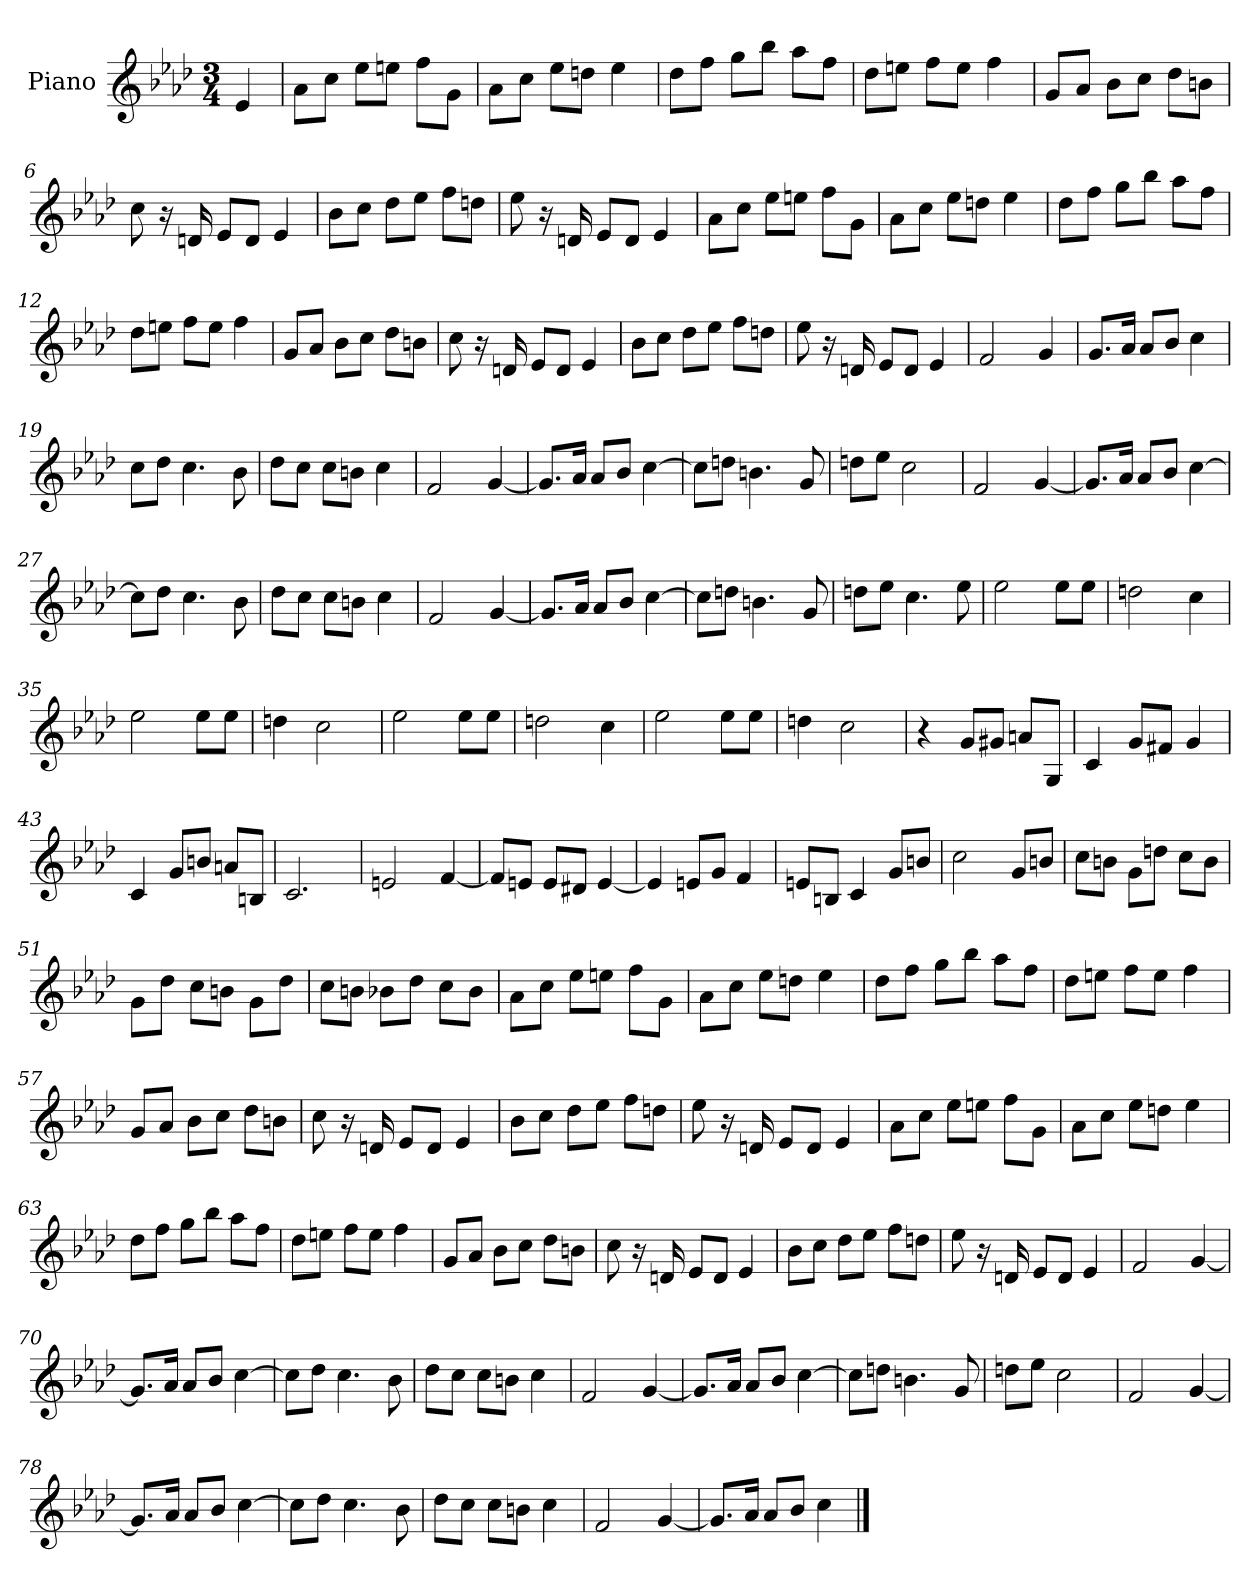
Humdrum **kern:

**kern
*part1
*staff1
*I"Piano
*I'Pno
*k[b-e-a-d-]
*A-:
*M3/4
=
4e-
=1
8a-L
8ccJ
8ee-L
8eenJ
8ffL
8gJ
=2
8a-L
8ccJ
8ee-L
8ddnJ
4ee-
=3
8dd-L
8ffJ
8ggL
8bb-J
8aa-L
8ffJ
=4
8dd-L
8eenJ
8ffL
8eeJ
4ff
=5
8gL
8a-J
8b-L
8ccJ
8dd-L
8bnJ
=6
8cc
16r
16dn
8e-L
8dJ
4e-
=7
8b-L
8ccJ
8dd-L
8ee-J
8ffL
8ddnJ
=8
8ee-
16r
16dn
8e-L
8dJ
4e-
=9
8a-L
8ccJ
8ee-L
8eenJ
8ffL
8gJ
=10
8a-L
8ccJ
8ee-L
8ddnJ
4ee-
=11
8dd-L
8ffJ
8ggL
8bb-J
8aa-L
8ffJ
=12
8dd-L
8eenJ
8ffL
8eeJ
4ff
=13
8gL
8a-J
8b-L
8ccJ
8dd-L
8bnJ
=14
8cc
16r
16dn
8e-L
8dJ
4e-
=15
8b-L
8ccJ
8dd-L
8ee-J
8ffL
8ddnJ
=16
8ee-
16r
16dn
8e-L
8dJ
4e-
=17
2f
4g
=18
8.gL
16a-Jk
8a-L
8b-J
4cc
=19
8ccL
8dd-J
4.cc
8b-
=20
8dd-L
8ccJ
8ccL
8bnJ
4cc
=21
2f
[4g
=22
8.gL]
16a-Jk
8a-L
8b-J
[4cc
=23
8ccL]
8ddnJ
4.bn
8g
=24
8ddnL
8ee-J
2cc
=25
2f
[4g
=26
8.gL]
16a-Jk
8a-L
8b-J
[4cc
=27
8ccL]
8dd-J
4.cc
8b-
=28
8dd-L
8ccJ
8ccL
8bnJ
4cc
=29
2f
[4g
=30
8.gL]
16a-Jk
8a-L
8b-J
[4cc
=31
8ccL]
8ddnJ
4.bn
8g
=32
8ddnL
8ee-J
4.cc
8ee-
=33
2ee-
8ee-L
8ee-J
=34
2ddn
4cc
=35
2ee-
8ee-L
8ee-J
=36
4ddn
2cc
=37
2ee-
8ee-L
8ee-J
=38
2ddn
4cc
=39
2ee-
8ee-L
8ee-J
=40
4ddn
2cc
=41
4r
8gL
8g#XJ
8anL
8GJ
=42
4c
8gL
8f#XJ
4g
=43
4c
8gL
8bnJ
8anL
8BnJ
=44
2.c
=45
2en
[4f
=46
8fL]
8enJ
8eL
8d#XJ
[4e
=47
4e]
8enL
8gJ
4f
=48
8enL
8BnJ
4c
8gL
8bnJ
=49
2cc
8gL
8bnJ
=50
8ccL
8bnJ
8gL
8ddnJ
8ccL
8bJ
=51
8gL
8dd-J
8ccL
8bnJ
8gL
8dd-J
=52
8ccL
8bnJ
8b-XL
8dd-J
8ccL
8b-J
=53
8a-L
8ccJ
8ee-L
8eenJ
8ffL
8gJ
=54
8a-L
8ccJ
8ee-L
8ddnJ
4ee-
=55
8dd-L
8ffJ
8ggL
8bb-J
8aa-L
8ffJ
=56
8dd-L
8eenJ
8ffL
8eeJ
4ff
=57
8gL
8a-J
8b-L
8ccJ
8dd-L
8bnJ
=58
8cc
16r
16dn
8e-L
8dJ
4e-
=59
8b-L
8ccJ
8dd-L
8ee-J
8ffL
8ddnJ
=60
8ee-
16r
16dn
8e-L
8dJ
4e-
=61
8a-L
8ccJ
8ee-L
8eenJ
8ffL
8gJ
=62
8a-L
8ccJ
8ee-L
8ddnJ
4ee-
=63
8dd-L
8ffJ
8ggL
8bb-J
8aa-L
8ffJ
=64
8dd-L
8eenJ
8ffL
8eeJ
4ff
=65
8gL
8a-J
8b-L
8ccJ
8dd-L
8bnJ
=66
8cc
16r
16dn
8e-L
8dJ
4e-
=67
8b-L
8ccJ
8dd-L
8ee-J
8ffL
8ddnJ
=68
8ee-
16r
16dn
8e-L
8dJ
4e-
=69
2f
[4g
=70
8.gL]
16a-Jk
8a-L
8b-J
[4cc
=71
8ccL]
8dd-J
4.cc
8b-
=72
8dd-L
8ccJ
8ccL
8bnJ
4cc
=73
2f
[4g
=74
8.gL]
16a-Jk
8a-L
8b-J
[4cc
=75
8ccL]
8ddnJ
4.bn
8g
=76
8ddnL
8ee-J
2cc
=77
2f
[4g
=78
8.gL]
16a-Jk
8a-L
8b-J
[4cc
=79
8ccL]
8dd-J
4.cc
8b-
=80
8dd-L
8ccJ
8ccL
8bnJ
4cc
=81
2f
[4g
=82
8.gL]
16a-Jk
8a-L
8b-J
4cc
==
*-
